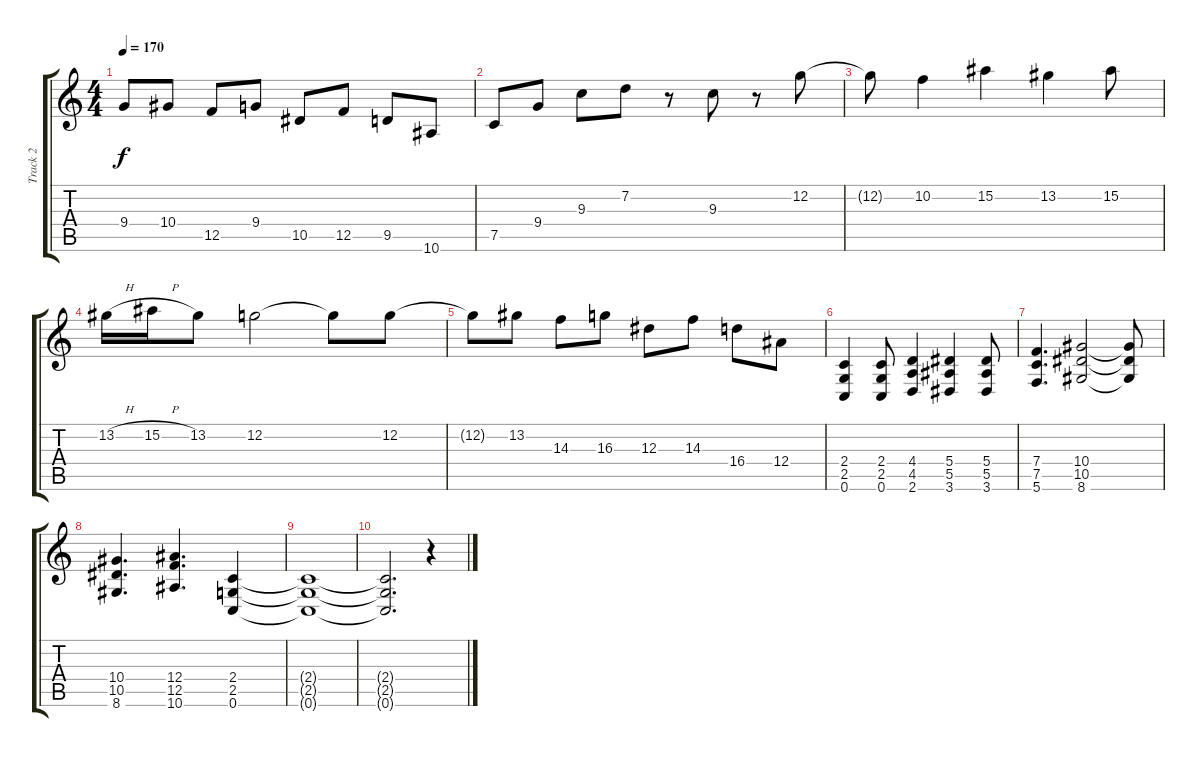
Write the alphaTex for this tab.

\track ("Track 2" "Track 2") {instrument overdrivenguitar}
\staff {score tabs}
\tuning (C4 G3 Eb3 Bb2 F2 C2) {hide}
\ts (4 4)
\tempo 170
\clef g2
\ks c
9.4{t}.8{dy f} 10.4.8 12.5.8 9.4.8 10.5.8 12.5.8 9.5.8 10.6.8 |
7.5.8 9.4.8 9.3.8 7.2.8 r.8 9.3.8 r.8 12.2.8 |
12.2{t}.8 10.2.4 15.2.4 13.2.4 15.2.8 |
13.2{h}.16 15.2{h}.16 13.2.8 12.2.2 12.2{t}.8 12.2.8 |
12.2{t}.8 13.2.8 14.3.8 16.3.8 12.3.8 14.3.8 16.4.8 12.4.8 |
(2.4 2.5 0.6).4 (2.4 2.5 0.6).8 (4.4 4.5 2.6).4 (5.4 5.5 3.6).4 (5.4 5.5 3.6).8 |
(7.4 7.5 5.6).4{d} (10.4 10.5 8.6).2 (10.4{t} 10.5{t} 8.6{t}).8 |
(10.4 10.5 8.6).4{d} (12.4 12.5 10.6).4{d} (2.4 2.5 0.6).4 |
(2.4{t} 2.5{t} 0.6{t}).1 |
(2.4{t} 2.5{t} 0.6{t}).2{d} r.4
